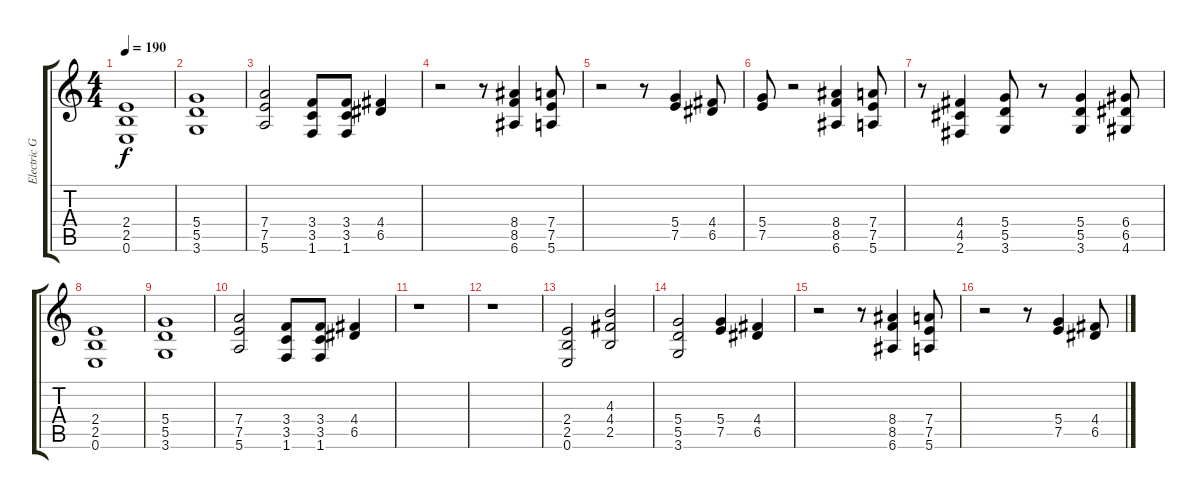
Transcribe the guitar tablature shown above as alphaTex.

\track ("Electric Guitar 1" "Electric G") {instrument distortionguitar}
\staff {score tabs}
\tuning (E4 B3 G3 D3 A2 E2) {hide}
\ts (4 4)
\tempo 190
\clef g2
\ks c
(2.4 2.5 0.6).1{dy f} |
(5.4 5.5 3.6).1 |
(7.4 7.5 5.6).2 (3.4 3.5 1.6).8 (3.4 3.5 1.6).8 (4.4 6.5).4 |
r.2 r.8 (8.4 8.5 6.6).4 (7.4 7.5 5.6).8 |
r.2 r.8 (5.4 7.5).4 (4.4 6.5).8 |
(5.4 7.5).8 r.2 (8.4 8.5 6.6).4 (7.4 7.5 5.6).8 |
r.8 (4.4 4.5 2.6).4 (5.4 5.5 3.6).8 r.8 (5.4 5.5 3.6).4 (6.4 6.5 4.6).8 |
(2.4 2.5 0.6).1 |
(5.4 5.5 3.6).1 |
(7.4 7.5 5.6).2 (3.4 3.5 1.6).8 (3.4 3.5 1.6).8 (4.4 6.5).4 |
r.1 |
r.1 |
(2.4 2.5 0.6).2 (4.3 4.4 2.5).2 |
(5.4 5.5 3.6).2 (5.4 7.5).4 (4.4 6.5).4 |
r.2 r.8 (8.4 8.5 6.6).4 (7.4 7.5 5.6).8 |
r.2 r.8 (5.4 7.5).4 (4.4 6.5).8
